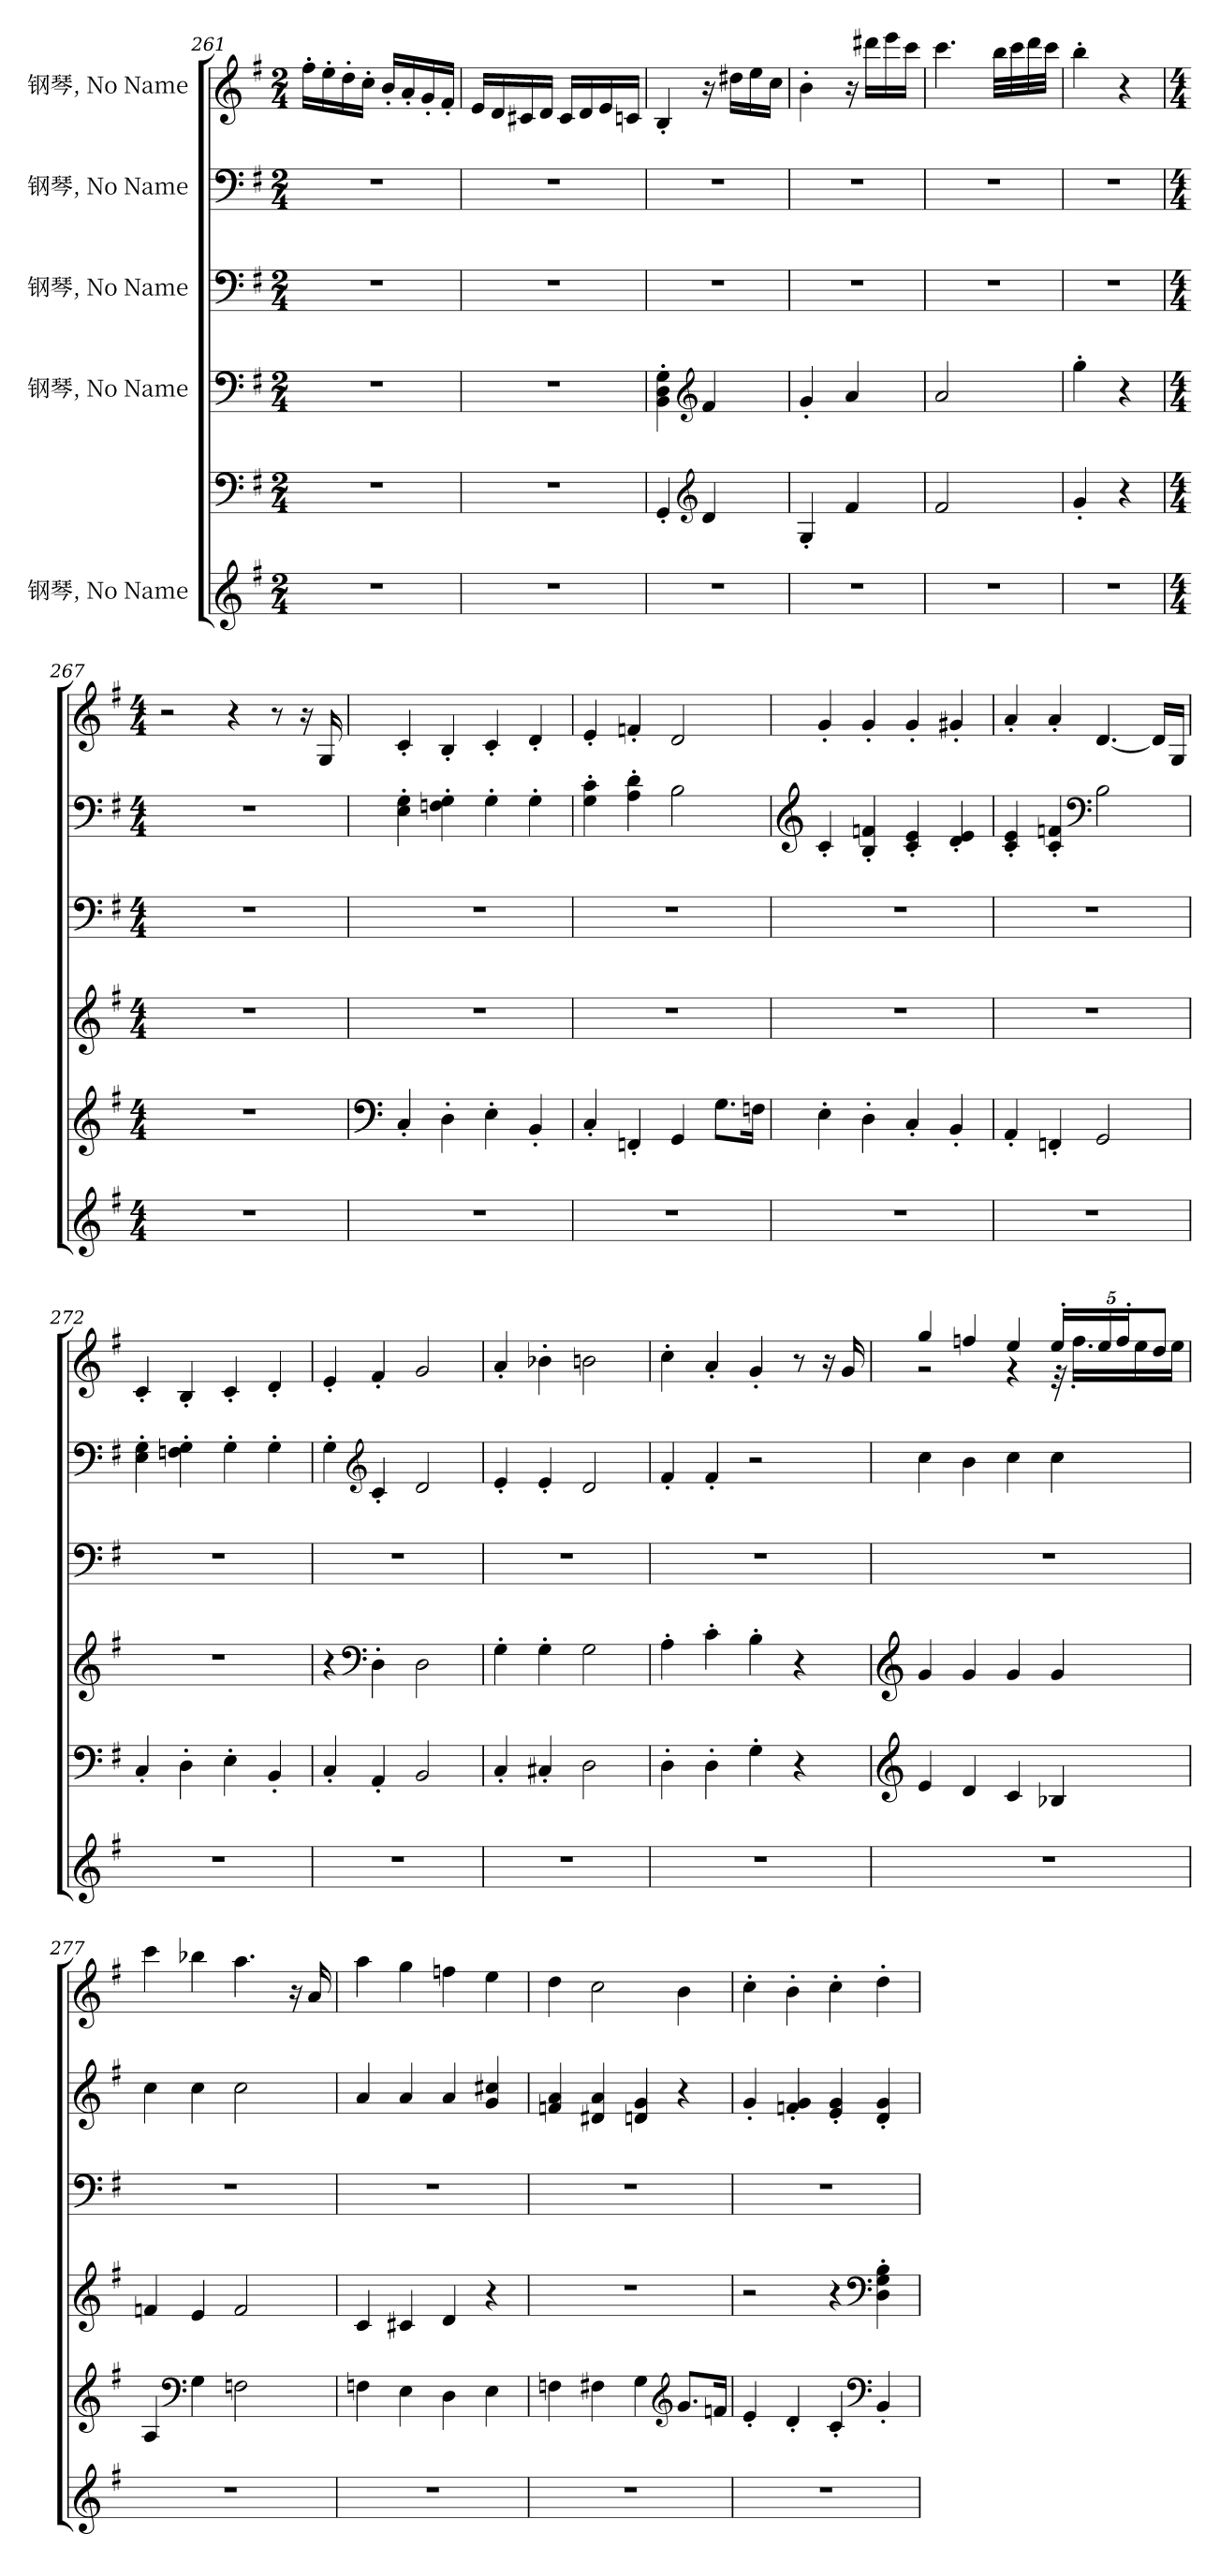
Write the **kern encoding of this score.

**kern	**kern	**kern	**kern	**kern	**kern
*part5	*part5	*part4	*part3	*part2	*part1
*staff6	*staff5	*staff4	*staff3	*staff2	*staff1
*I"钢琴, No Name	*	*I"钢琴, No Name	*I"钢琴, No Name	*I"钢琴, No Name	*I"钢琴, No Name
*clefG2	*clefF4	*clefF4	*clefF4	*clefF4	*clefG2
*k[f#]	*k[f#]	*k[f#]	*k[f#]	*k[f#]	*k[f#]
*M2/4	*M2/4	*M2/4	*M2/4	*M2/4	*M2/4
=261	=261	=261	=261	=261	=261
2r	2r	2r	2r	2r	16ff#'\LL
.	.	.	.	.	16ee'\
.	.	.	.	.	16dd'\
.	.	.	.	.	16cc'\JJ
.	.	.	.	.	16b'/LL
.	.	.	.	.	16a'/
.	.	.	.	.	16g'/
*	*	*	*	*	*MM91
.	.	.	.	.	16f#'/JJ
=262	=262	=262	=262	=262	=262
2r	2r	2r	2r	2r	16e/LL
.	.	.	.	.	16d/
.	.	.	.	.	16c#X/
.	.	.	.	.	16d/JJ
.	.	.	.	.	16c#/LL
.	.	.	.	.	16d/
.	.	.	.	.	16e/
*	*	*	*	*	*MM87
.	.	.	.	.	16cn/JJ
=263	=263	=263	=263	=263	=263
2r	4GG'/	4BB\' 4D\' 4G\'	2r	2r	4B'/
*	*clefG2	*clefG2	*	*	*
*	*	*	*	*	*MM85
.	4d/	4f#/	.	.	16r
.	.	.	.	.	16dd#X\LL
.	.	.	.	.	16ee\
.	.	.	.	.	16cc\JJ
!!LO:LB:g=z
=264	=264	=264	=264	=264	=264
2r	4G'/	4g'/	2r	2r	4b'\
.	4f#/	4a/	.	.	16r
.	.	.	.	.	16ddd#X\LL
.	.	.	.	.	16eee\
*	*	*	*	*	*MM82
.	.	.	.	.	16ccc\JJ
=265	=265	=265	=265	=265	=265
2r	2f#/	2a/	2r	2r	4.ccc\
.	.	.	.	.	32bb\LLL
.	.	.	.	.	32ccc\
*	*	*	*	*	*MM78
.	.	.	.	.	32ddd\
*	*	*	*	*	*MM63
.	.	.	.	.	32ccc\JJJ
=266	=266	=266	=266	=266	=266
*	*	*	*	*	*MM56
2r	4g'/	4gg'\	2r	2r	4bb'\
.	4r	4r	.	.	4r
=267	=267	=267	=267	=267	=267
*M4/4	*M4/4	*M4/4	*M4/4	*M4/4	*M4/4
1r	1r	1r	1r	1r	2r
.	.	.	.	.	4r
.	.	.	.	.	8r
.	.	.	.	.	16r
*	*	*	*	*	*MM81
.	.	.	.	.	16G/
=268	=268	=268	=268	=268	=268
*	*clefF4	*	*	*	*
*	*	*	*	*	*MM86
1r	4C'/	1r	1r	4E\' 4G\'	4c'/
.	4D'\	.	.	4Fn\' 4G\'	4B'/
.	4E'\	.	.	4G'\	4c'/
.	4BB'/	.	.	4G'\	4d'/
=269	=269	=269	=269	=269	=269
1r	4C'/	1r	1r	4G\' 4c\'	4e'/
.	4FFn'/	.	.	4A\' 4d\'	4fn'/
.	4GG/	.	.	2B\	2d/
.	8.G\L	.	.	.	.
.	16Fn\Jk	.	.	.	.
!!LO:PB:g=z
=270	=270	=270	=270	=270	=270
*	*	*	*	*clefG2	*
*	*	*	*	*	*MM86
1r	4E'\	1r	1r	4c'/	4g'/
.	4D'\	.	.	4B/' 4fn/'	4g'/
.	4C'/	.	.	4c/' 4e/'	4g'/
.	4BB'/	.	.	4d/' 4e/'	4g#X'/
=271	=271	=271	=271	=271	=271
1r	4AA'/	1r	1r	4c/' 4e/'	4a'/
.	4FFn'/	.	.	4c/' 4fn/'	4a'/
*	*	*	*	*clefF4	*
.	2GG/	.	.	2B\	[4.d/
.	.	.	.	.	16d/LL]
*	*	*	*	*	*MM81
.	.	.	.	.	16G/JJ
=272	=272	=272	=272	=272	=272
*	*	*	*	*	*MM86
1r	4C'/	1r	1r	4E\' 4G\'	4c'/
.	4D'\	.	.	4Fn\' 4G\'	4B'/
.	4E'\	.	.	4G'\	4c'/
.	4BB'/	.	.	4G'\	4d'/
=273	=273	=273	=273	=273	=273
1r	4C'/	4r	1r	4G'\	4e'/
*	*	*clefF4	*	*clefG2	*
.	4AA'/	4D'\	.	4c'/	4f#'/
.	2BB/	2D\	.	2d/	2g/
=274	=274	=274	=274	=274	=274
*	*	*	*	*	*MM86
1r	4C'/	4G'\	1r	4e'/	4a'/
.	4C#X'/	4G'\	.	4e'/	4b-X'\
.	2D\	2G\	.	2d/	2bn\
=275	=275	=275	=275	=275	=275
1r	4D'\	4A'\	1r	4f#'/	4cc'\
.	4D'\	4c'\	.	4f#'/	4a'/
*	*	*	*	*	*MM71
.	4G'\	4B'\	.	2r	4g'/
*	*	*	*	*	*MM56
.	4r	4r	.	.	8r
.	.	.	.	.	16r
*	*	*	*	*	*MM81
.	.	.	.	.	16g/
!!LO:LB:g=z
=276	=276	=276	=276	=276	=276
*	*clefG2	*clefG2	*	*	*
*	*	*	*	*	*MM86
*	*	*	*	*	*^
1r	4e/	4g/	1r	4cc\	4gg/	2r
.	4d/	4g/	.	4b\	4ffn/	.
.	4c/	4g/	.	4cc\	4ee/	4r
*	*	*	*	*	*Xbrackettup	*
.	4B-X/	4g/	.	4cc\	20ee'/LL	32r
.	.	.	.	.	.	16.ff'\LL
.	.	.	.	.	20ee/	.
.	.	.	.	.	20ff'/J	.
.	.	.	.	.	.	16ee\
.	.	.	.	.	10dd/J	.
.	.	.	.	.	.	16ee\JJ
*	*	*	*	*	*v	*v
=277	=277	=277	=277	=277	=277
*	*	*	*	*	*MM86
1r	4A/	4fn/	1r	4cc\	4ccc\
*	*clefF4	*	*	*	*
.	4G\	4e/	.	4cc\	4bb-X\
.	2Fn\	2f/	.	2cc\	4.aa\
.	.	.	.	.	16r
*	*	*	*	*	*MM81
.	.	.	.	.	16a/
=278	=278	=278	=278	=278	=278
*	*	*	*	*	*MM86
1r	4Fn\	4c/	1r	4a/	4aa\
.	4E\	4c#X/	.	4a/	4gg\
.	4D\	4d/	.	4a/	4ffn\
.	4E\	4r	.	4g/ 4cc#X/	4ee\
=279	=279	=279	=279	=279	=279
1r	4Fn\	1r	1r	4fn/ 4a/	4dd\
.	4F#X\	.	.	4d#X/ 4a/	2cc\
.	4G\	.	.	4dn/ 4g/	.
*	*clefG2	*	*	*	*
.	8.g/L	.	.	4r	4b\
.	16fn/Jk	.	.	.	.
!!LO:PB:g=z
=280	=280	=280	=280	=280	=280
*	*	*	*	*	*MM86
1r	4e'/	2r	1r	4g'/	4cc'\
.	4d'/	.	.	4fn/' 4g/'	4b'\
.	4c'/	4r	.	4e/' 4g/'	4cc'\
*	*clefF4	*clefF4	*	*	*
.	4BB'/	4D\' 4G\' 4B\'	.	4d/' 4g/'	4dd'\
=	=	=	=	=	=
*-	*-	*-	*-	*-	*-
